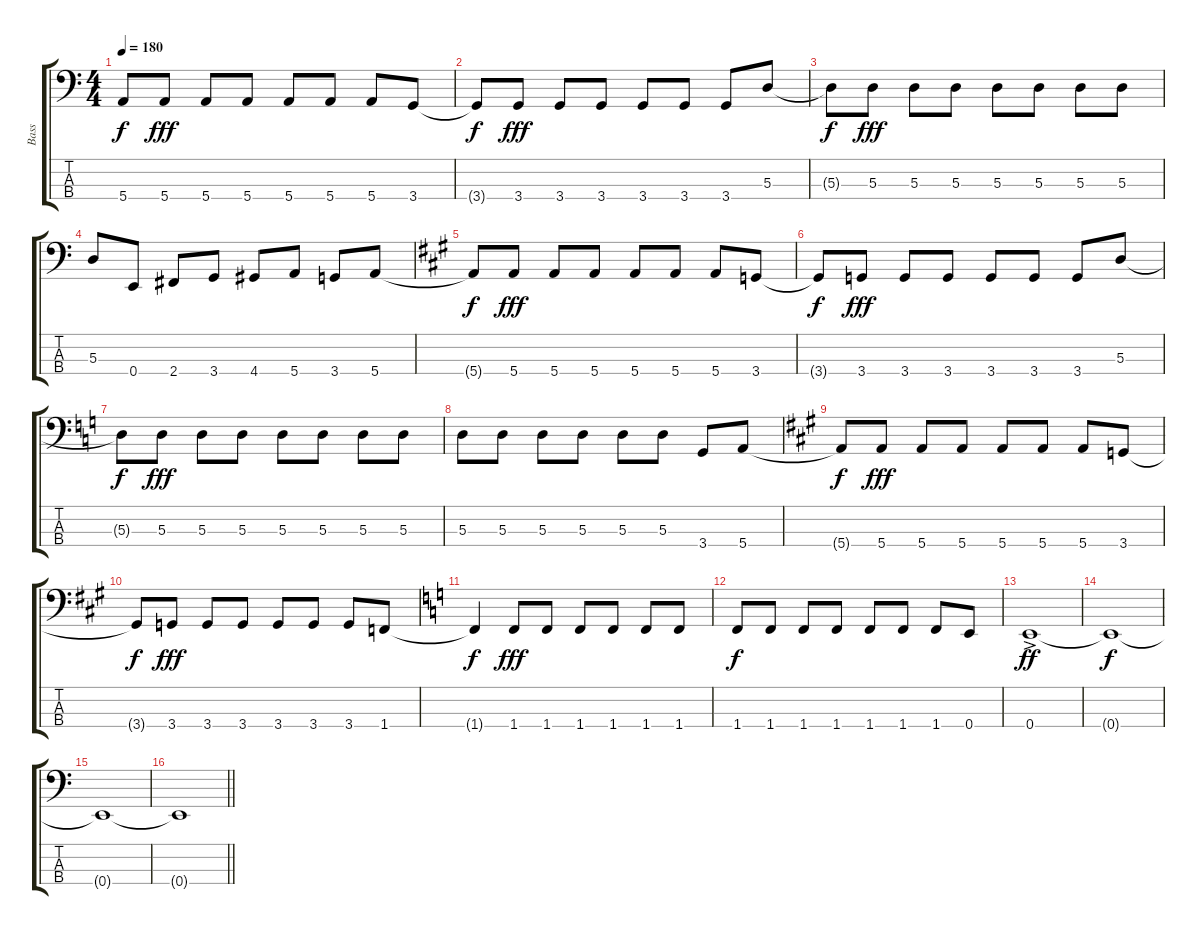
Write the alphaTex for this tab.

\track ("Bass" "Bass") {instrument electricbasspick}
\staff {score tabs}
\tuning (G2 D2 A1 E1) {hide}
\ts (4 4)
\tempo 180
\clef f4
\ks c
5.4{t}.8{dy f} 5.4.8{dy fff} 5.4.8 5.4.8 5.4.8 5.4.8 5.4.8 3.4.8 |
3.4{t}.8{dy f} 3.4.8{dy fff} 3.4.8 3.4.8 3.4.8 3.4.8 3.4.8 5.3.8 |
5.3{t}.8{dy f} 5.3.8{dy fff} 5.3.8 5.3.8 5.3.8 5.3.8 5.3.8 5.3.8 |
5.3.8 0.4.8 2.4.8 3.4.8 4.4.8 5.4.8 3.4.8 5.4.8 |
\ks a
5.4{t}.8{dy f} 5.4.8{dy fff} 5.4.8 5.4.8 5.4.8 5.4.8 5.4.8 3.4.8 |
3.4{t}.8{dy f} 3.4.8{dy fff} 3.4.8 3.4.8 3.4.8 3.4.8 3.4.8 5.3.8 |
\ks c
5.3{t}.8{dy f} 5.3.8{dy fff} 5.3.8 5.3.8 5.3.8 5.3.8 5.3.8 5.3.8 |
5.3.8 5.3.8 5.3.8 5.3.8 5.3.8 5.3.8 3.4.8 5.4.8 |
\ks a
5.4{t}.8{dy f} 5.4.8{dy fff} 5.4.8 5.4.8 5.4.8 5.4.8 5.4.8 3.4.8 |
3.4{t}.8{dy f} 3.4.8{dy fff} 3.4.8 3.4.8 3.4.8 3.4.8 3.4.8 1.4.8 |
\ks c
1.4{t}.4{dy f} 1.4.8{dy fff} 1.4.8 1.4.8 1.4.8 1.4.8 1.4.8 |
1.4.8{dy f} 1.4.8 1.4.8 1.4.8 1.4.8 1.4.8 1.4.8 0.4.8 |
0.4{ac}.1{dy ff} |
0.4{t}.1{dy f} |
0.4{t}.1 |
\barLineRight lightlight
0.4{t}.1
